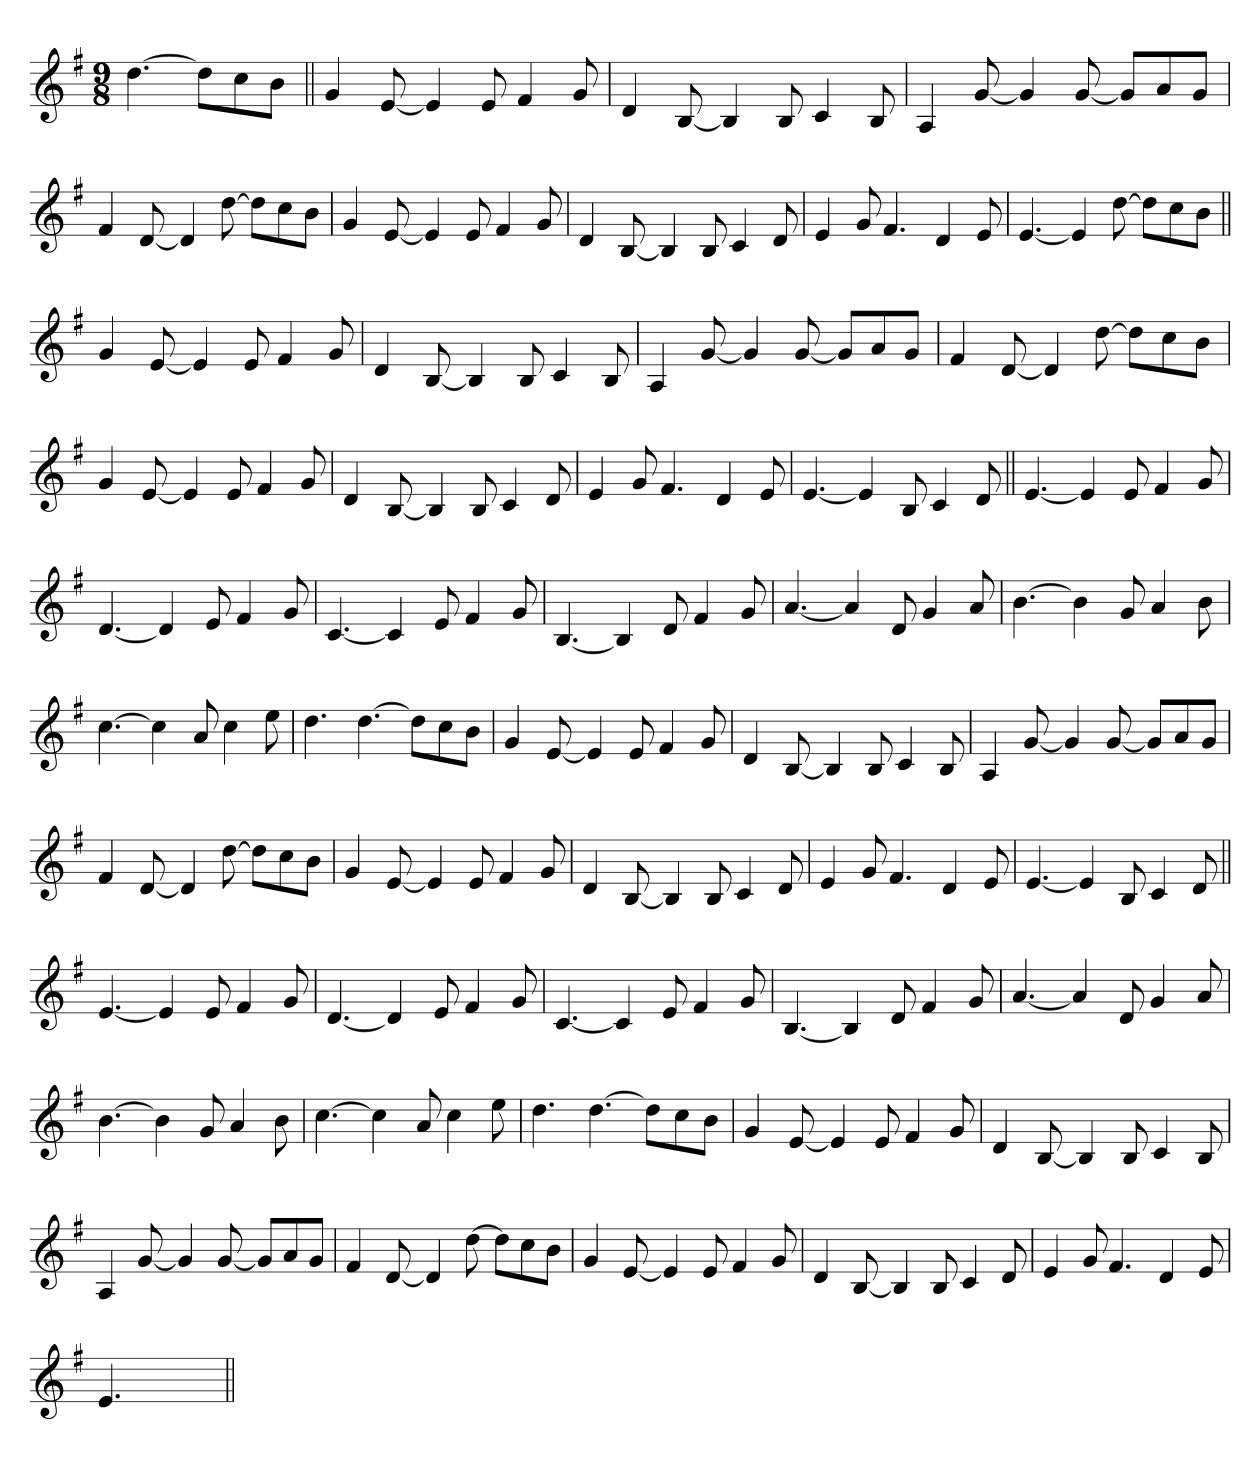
**kern
*part1
*staff1
*clefG2
*k[f#]
*G:
*M9/8
=1
[4.dd
8ddL]
8cc
8bJ
=||
4g
[8e
4e]
8e
4f#
8g
=
4d
[8B
4B]
8B
4c
8B
=
4A
[8g
4g]
[8g
8gL]
8a
8gJ
=
4f#
[8d
4d]
[8dd
8ddL]
8cc
8bJ
=
4g
[8e
4e]
8e
4f#
8g
=
4d
[8B
4B]
8B
4c
8d
=
4e
8g
4.f#
4d
8e
=
[4.e
4e]
[8dd
8ddL]
8cc
8bJ
=||
4g
[8e
4e]
8e
4f#
8g
=
4d
[8B
4B]
8B
4c
8B
=
4A
[8g
4g]
[8g
8gL]
8a
8gJ
=
4f#
[8d
4d]
[8dd
8ddL]
8cc
8bJ
=
4g
[8e
4e]
8e
4f#
8g
=
4d
[8B
4B]
8B
4c
8d
=
4e
8g
4.f#
4d
8e
=
[4.e
4e]
8B
4c
8d
=||
[4.e
4e]
8e
4f#
8g
=
[4.d
4d]
8e
4f#
8g
=
[4.c
4c]
8e
4f#
8g
=
[4.B
4B]
8d
4f#
8g
=
[4.a
4a]
8d
4g
8a
=
[4.b
4b]
8g
4a
8b
=
[4.cc
4cc]
8a
4cc
8ee
=
4.dd
[4.dd
8ddL]
8cc
8bJ
=
4g
[8e
4e]
8e
4f#
8g
=
4d
[8B
4B]
8B
4c
8B
=
4A
[8g
4g]
[8g
8gL]
8a
8gJ
=
4f#
[8d
4d]
[8dd
8ddL]
8cc
8bJ
=
4g
[8e
4e]
8e
4f#
8g
=
4d
[8B
4B]
8B
4c
8d
=
4e
8g
4.f#
4d
8e
=
[4.e
4e]
8B
4c
8d
=||
[4.e
4e]
8e
4f#
8g
=
[4.d
4d]
8e
4f#
8g
=
[4.c
4c]
8e
4f#
8g
=
[4.B
4B]
8d
4f#
8g
=
[4.a
4a]
8d
4g
8a
=
[4.b
4b]
8g
4a
8b
=
[4.cc
4cc]
8a
4cc
8ee
=
4.dd
[4.dd
8ddL]
8cc
8bJ
=
4g
[8e
4e]
8e
4f#
8g
=
4d
[8B
4B]
8B
4c
8B
=
4A
[8g
4g]
[8g
8gL]
8a
8gJ
=
4f#
[8d
4d]
[8dd
8ddL]
8cc
8bJ
=
4g
[8e
4e]
8e
4f#
8g
=
4d
[8B
4B]
8B
4c
8d
=
4e
8g
4.f#
4d
8e
=
4.e
2.ryy
=||
*-
